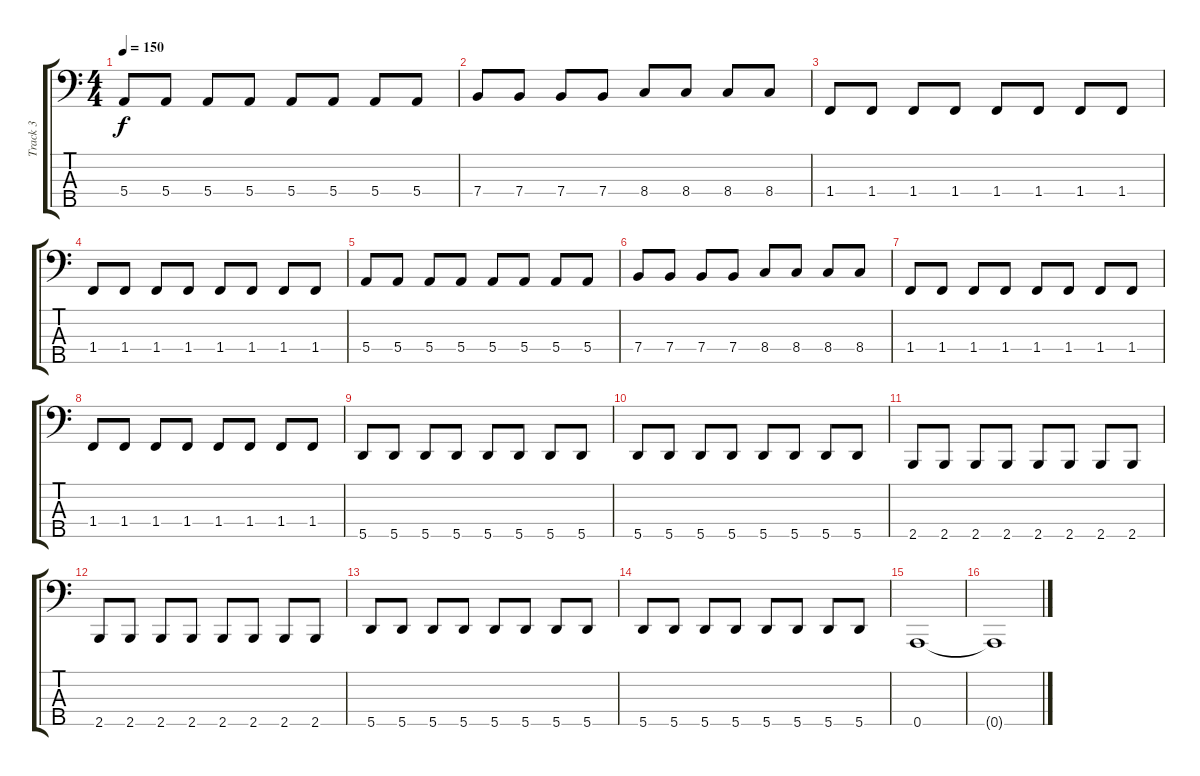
\track ("Track 3" "Track 3") {instrument electricbassfinger}
\staff {score tabs}
\tuning (G2 D2 A1 E1 A0) {hide}
\ts (4 4)
\tempo 150
\clef f4
\ks c
5.4.8{dy f} 5.4.8 5.4.8 5.4.8 5.4.8 5.4.8 5.4.8 5.4.8 |
7.4.8 7.4.8 7.4.8 7.4.8 8.4.8 8.4.8 8.4.8 8.4.8 |
1.4.8 1.4.8 1.4.8 1.4.8 1.4.8 1.4.8 1.4.8 1.4.8 |
1.4.8 1.4.8 1.4.8 1.4.8 1.4.8 1.4.8 1.4.8 1.4.8 |
5.4.8 5.4.8 5.4.8 5.4.8 5.4.8 5.4.8 5.4.8 5.4.8 |
7.4.8 7.4.8 7.4.8 7.4.8 8.4.8 8.4.8 8.4.8 8.4.8 |
1.4.8 1.4.8 1.4.8 1.4.8 1.4.8 1.4.8 1.4.8 1.4.8 |
1.4.8 1.4.8 1.4.8 1.4.8 1.4.8 1.4.8 1.4.8 1.4.8 |
5.5.8 5.5.8 5.5.8 5.5.8 5.5.8 5.5.8 5.5.8 5.5.8 |
5.5.8 5.5.8 5.5.8 5.5.8 5.5.8 5.5.8 5.5.8 5.5.8 |
2.5.8 2.5.8 2.5.8 2.5.8 2.5.8 2.5.8 2.5.8 2.5.8 |
2.5.8 2.5.8 2.5.8 2.5.8 2.5.8 2.5.8 2.5.8 2.5.8 |
5.5.8 5.5.8 5.5.8 5.5.8 5.5.8 5.5.8 5.5.8 5.5.8 |
5.5.8 5.5.8 5.5.8 5.5.8 5.5.8 5.5.8 5.5.8 5.5.8 |
0.5.1 |
0.5{t}.1
